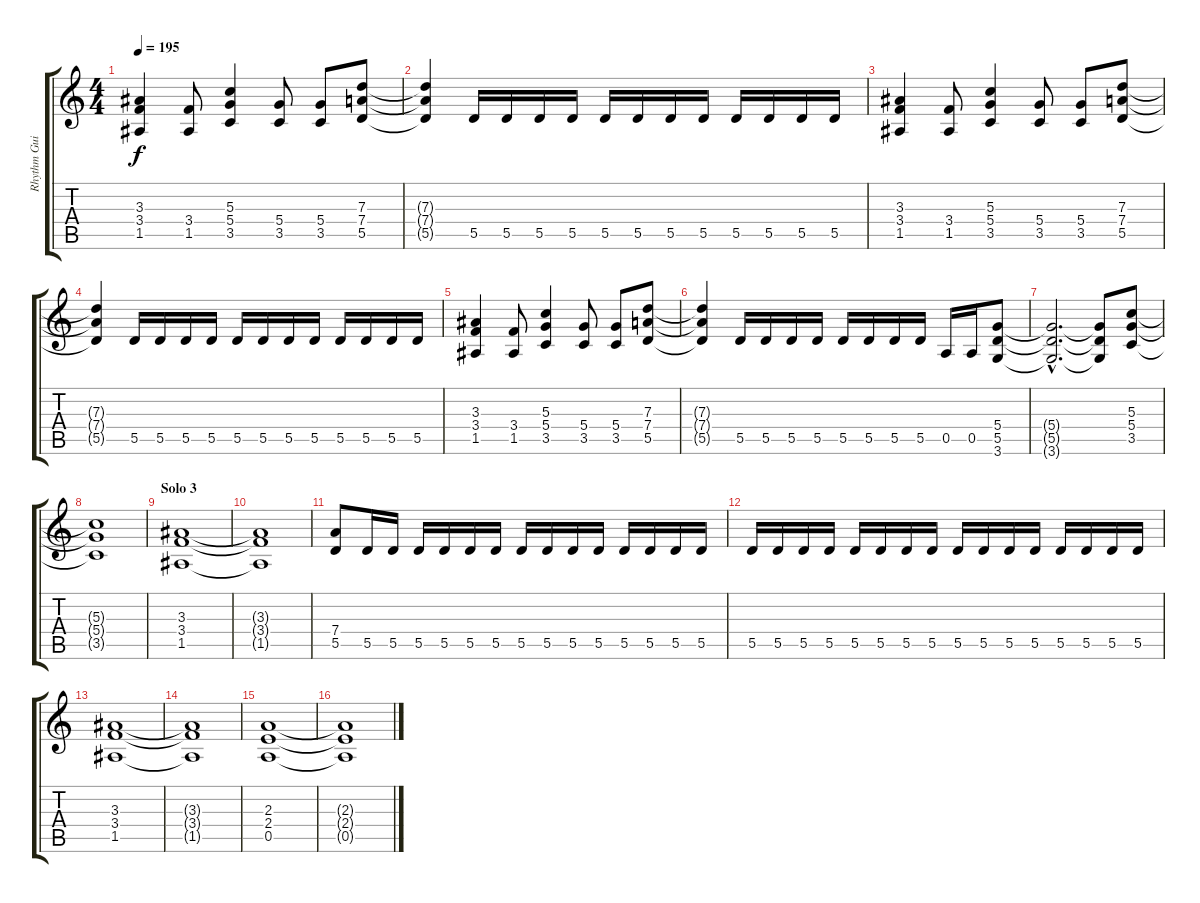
\track ("Rhythm Guitar 2" "Rhythm Gui") {instrument overdrivenguitar}
\staff {score tabs}
\tuning (E4 B3 G3 D3 A2 E2) {hide}
\ts (4 4)
\tempo 195
\clef g2
\ks c
(3.3 3.4 1.5).4{dy f} (3.4 1.5).8 (5.3 5.4 3.5).4 (5.4 3.5).8 (5.4 3.5).8 (7.3 7.4 5.5).8 |
(7.3{t} 7.4{t} 5.5{t}).4 5.5.16 5.5.16 5.5.16 5.5.16 5.5.16 5.5.16 5.5.16 5.5.16 5.5.16 5.5.16 5.5.16 5.5.16 |
(3.3 3.4 1.5).4 (3.4 1.5).8 (5.3 5.4 3.5).4 (5.4 3.5).8 (5.4 3.5).8 (7.3 7.4 5.5).8 |
(7.3{t} 7.4{t} 5.5{t}).4 5.5.16 5.5.16 5.5.16 5.5.16 5.5.16 5.5.16 5.5.16 5.5.16 5.5.16 5.5.16 5.5.16 5.5.16 |
(3.3 3.4 1.5).4 (3.4 1.5).8 (5.3 5.4 3.5).4 (5.4 3.5).8 (5.4 3.5).8 (7.3 7.4 5.5).8 |
(7.3{t} 7.4{t} 5.5{t}).4 5.5.16 5.5.16 5.5.16 5.5.16 5.5.16 5.5.16 5.5.16 5.5.16 0.5.16 0.5.16 (5.4 5.5 3.6).8 |
(5.4{hac t} 5.5{hac t} 3.6{hac t}).2{d} (5.4{t} 5.5{t} 3.6{t}).8 (5.3 5.4 3.5).8 |
(5.3{t} 5.4{t} 3.5{t}).1 |
\section ("" "Solo 3")
(3.3 3.4 1.5).1 |
(3.3{t} 3.4{t} 1.5{t}).1 |
(7.4 5.5).8 5.5.16 5.5.16 5.5.16 5.5.16 5.5.16 5.5.16 5.5.16 5.5.16 5.5.16 5.5.16 5.5.16 5.5.16 5.5.16 5.5.16 |
5.5.16 5.5.16 5.5.16 5.5.16 5.5.16 5.5.16 5.5.16 5.5.16 5.5.16 5.5.16 5.5.16 5.5.16 5.5.16 5.5.16 5.5.16 5.5.16 |
(3.3 3.4 1.5).1 |
(3.3{t} 3.4{t} 1.5{t}).1 |
(2.3 2.4 0.5).1 |
(2.3{t} 2.4{t} 0.5{t}).1
